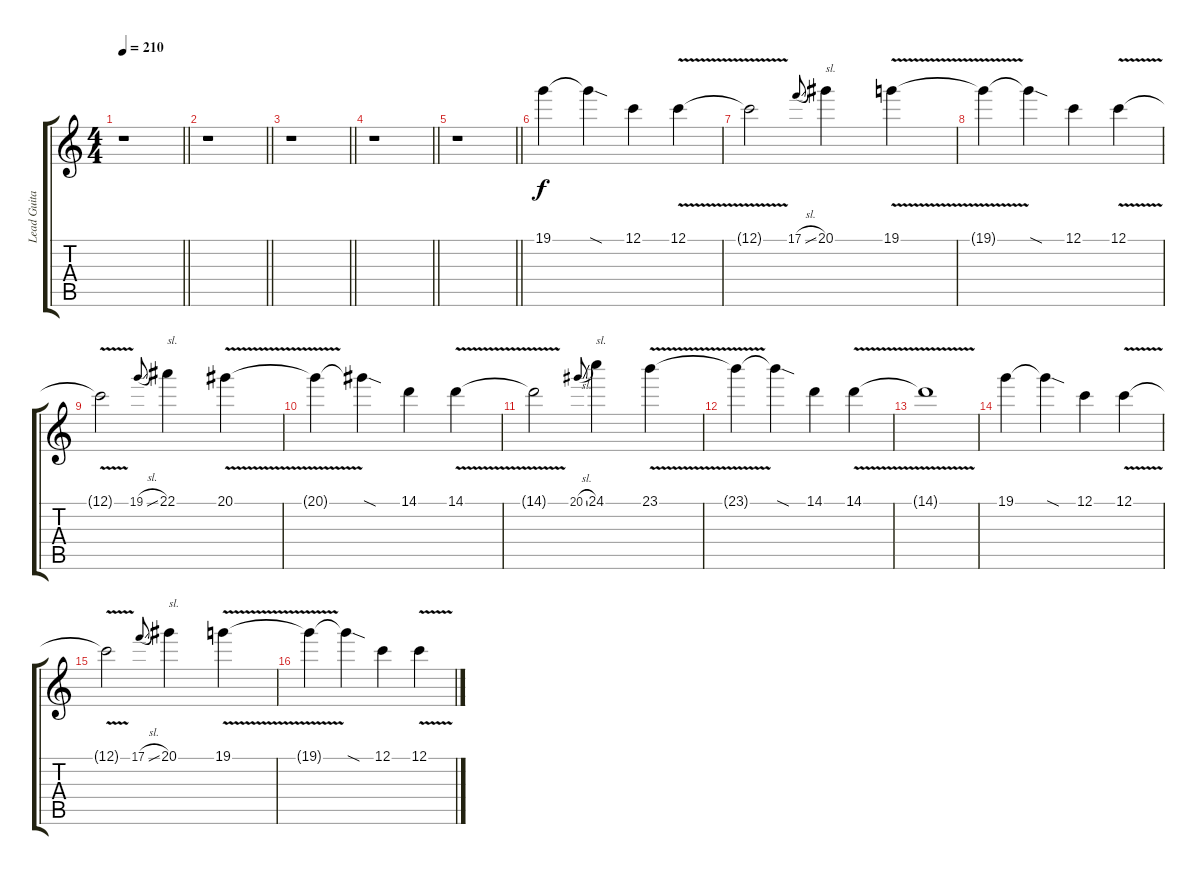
\track ("Lead Guitar II" "Lead Guita") {instrument overdrivenguitar}
\staff {score tabs}
\tuning (C4 G3 Eb3 Bb2 F2 C2) {hide}
\ts (4 4)
\tempo 210
\clef g2
\barLineRight lightlight
\ks c
r.1{dy f} |
\barLineRight lightlight
r.1 |
\barLineRight lightlight
r.1 |
\barLineRight lightlight
r.1 |
\barLineRight lightlight
r.1 |
\section ("" "")
19.1.4{volume 14} 19.1{sod t}.4 12.1.4 12.1{v}.4 |
12.1{t}.2 17.1{sl}.8{gr onbeat} 20.1.4{txt "sl."} 19.1{v}.4 |
19.1{t}.4 19.1{sod t}.4 12.1.4 12.1{v}.4 |
12.1{t}.2 19.1{sl}.8{gr onbeat} 22.1.4{txt "sl."} 20.1{v}.4 |
20.1{t}.4 20.1{sod t}.4 14.1.4 14.1{v}.4 |
14.1{t}.2 20.1{sl}.8{gr onbeat} 24.1.4{txt "sl."} 23.1{v}.4 |
23.1{t}.4 23.1{sod t}.4 14.1.4 14.1{v}.4 |
14.1{t}.1 |
19.1.4{volume 9} 19.1{sod t}.4 12.1.4 12.1{v}.4 |
12.1{t}.2 17.1{sl}.8{gr onbeat} 20.1.4{txt "sl."} 19.1{v}.4 |
19.1{t}.4 19.1{sod t}.4 12.1.4 12.1{v}.4
